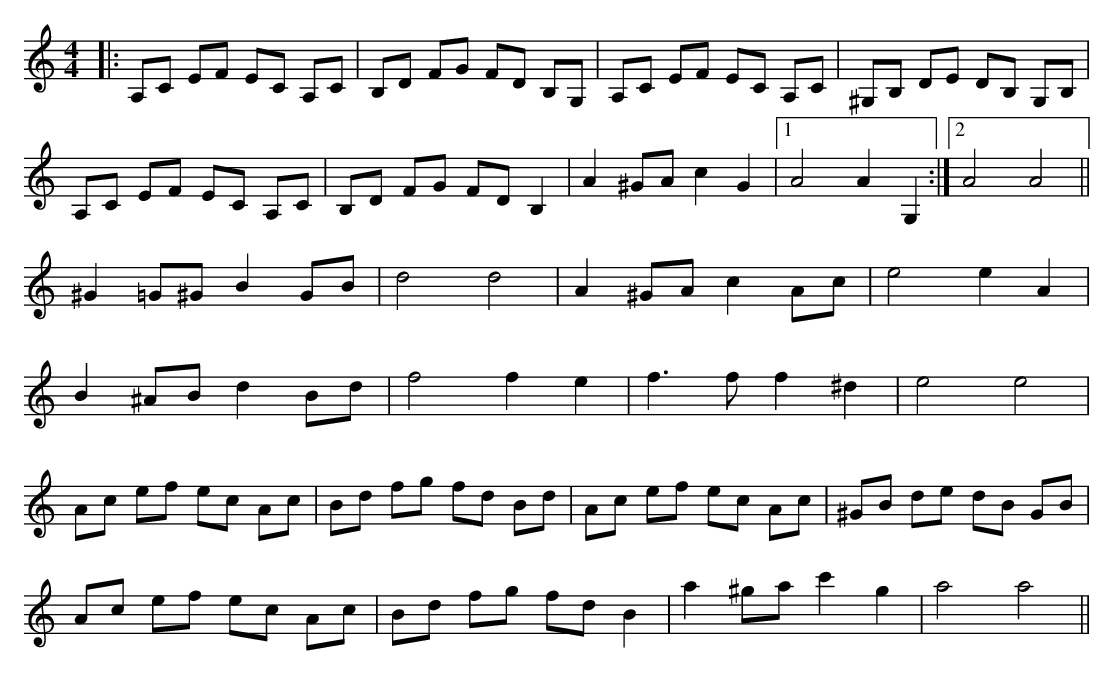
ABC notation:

X:1
M:4/4
K:Amin
|:A,C EF EC A,C|B,D FG FD B,G,|A,C EF EC A,C|^G,B, DE DB, G,B,|
A,C EF EC A,C|B,D FG FD B,2|A2 ^GA c2 G2|1 A4 A2 G,2:|2 A4 A4||
^G2 =G^G B2 GB|d4 d4|A2 ^GA c2 Ac|e4 e2 A2|
B2 ^AB d2 Bd|f4 f2 e2|f3 f f2 ^d2|e4 e4|
Ac ef ec Ac|Bd fg fd Bd|Ac ef ec Ac|^GB de dB GB|
Ac ef ec Ac|Bd fg fd B2|a2 ^ga c'2 g2|a4 a4||
